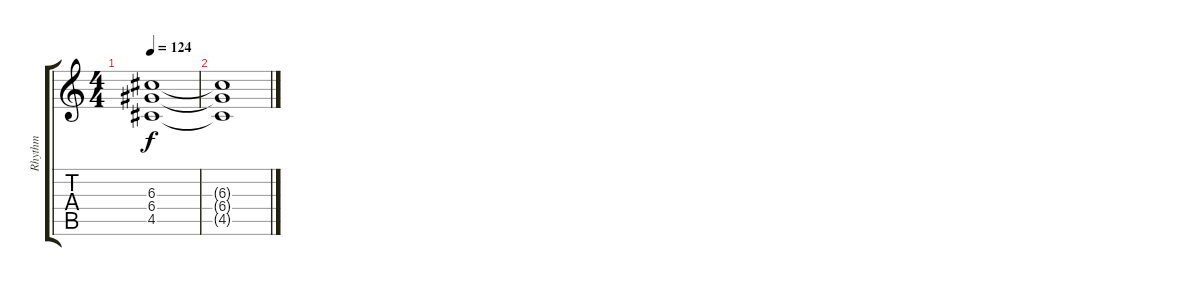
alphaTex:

\track ("Rhythm" "Rhythm") {instrument distortionguitar}
\staff {score tabs}
\tuning (E4 B3 G3 D3 A2 E2) {hide}
\ts (4 4)
\tempo 124
\clef g2
\ks c
(6.3{t} 6.4{t} 4.5{t}).1{dy f volume 3} |
(6.3{t} 6.4{t} 4.5{t}).1
